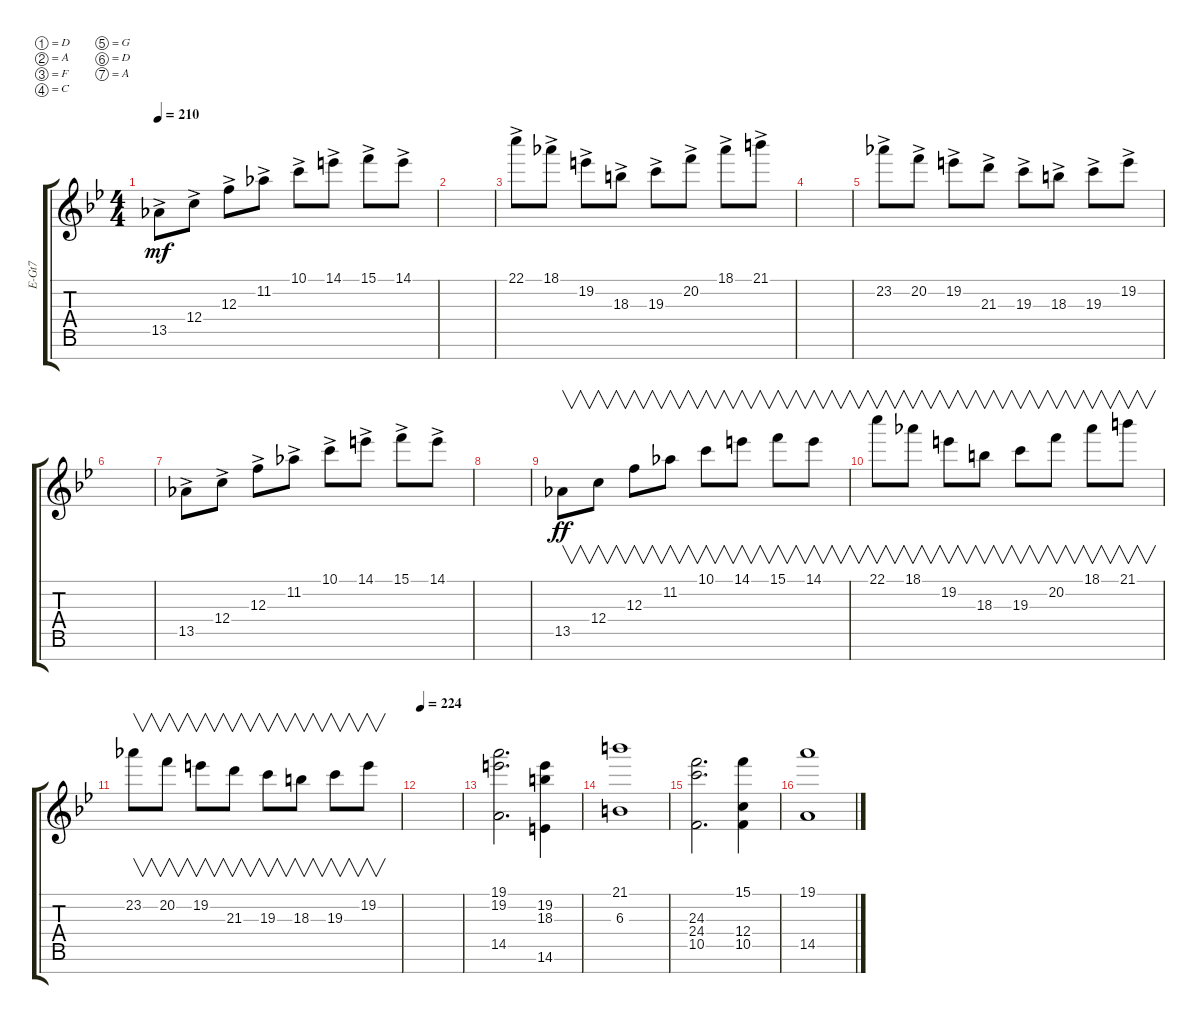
\defaultSystemsLayout 4
\bracketExtendMode groupsimilarinstruments
\otherSystemsTrackNameOrientation horizontal
\track ("synth" "E-Gt7") {instrument distortionguitar}
\staff {score tabs}
\tuning (D4 A3 F3 C3 G2 D2 A1)
\ts (4 4)
\tempo 210
\clef g2
\ks bb
13.5{ac acc b}.8{dy mf beam Down} 12.4{ac acc forcenatural}.8{beam Down} 12.3{ac acc forcenatural}.8{beam Down} 11.2{ac acc b}.8{beam Down} 10.1{ac acc forcenatural}.8{beam Down} 14.1{ac acc #}.8{beam Down} 15.1{ac acc forcenatural}.8{beam Down} 14.1{ac acc #}.8{beam Down} |
|
22.1{ac acc forcenatural}.8{beam Down} 18.1{ac acc b}.8{beam Down} 19.2{ac acc #}.8{beam Down} 18.3{ac acc #}.8{beam Down} 19.3{ac acc forcenatural}.8{beam Down} 20.2{ac acc forcenatural}.8{beam Down} 18.1{ac acc b}.8{beam Down} 21.1{ac acc #}.8{beam Down} |
|
23.2{ac acc b}.8{beam Down} 20.2{ac acc forcenatural}.8{beam Down beam split} 19.2{ac acc #}.8{beam Down} 21.3{ac acc forcenatural}.8{beam Down} 19.3{ac acc forcenatural}.8{beam Down} 18.3{ac acc #}.8{beam Down} 19.3{ac acc forcenatural}.8{beam Down} 19.2{ac acc #}.8{beam Down} |
|
13.5{ac acc b}.8{beam Down} 12.4{ac acc forcenatural}.8{beam Down} 12.3{ac acc forcenatural}.8{beam Down} 11.2{ac acc b}.8{beam Down} 10.1{ac acc forcenatural}.8{beam Down} 14.1{ac acc #}.8{beam Down} 15.1{ac acc forcenatural}.8{beam Down} 14.1{ac acc #}.8{beam Down} |
|
13.5{acc b}.8{v dy ff beam Down} 12.4{acc forcenatural}.8{v beam Down} 12.3{acc forcenatural}.8{v beam Down} 11.2{acc b}.8{v beam Down} 10.1{acc forcenatural}.8{v beam Down} 14.1{acc #}.8{v beam Down} 15.1{acc forcenatural}.8{v beam Down} 14.1{acc #}.8{v beam Down} |
22.1{acc forcenatural}.8{v beam Down} 18.1{acc b}.8{v beam Down} 19.2{acc #}.8{v beam Down} 18.3{acc #}.8{v beam Down} 19.3{acc forcenatural}.8{v beam Down} 20.2{acc forcenatural}.8{v beam Down} 18.1{acc b}.8{v beam Down} 21.1{acc #}.8{v beam Down} |
23.2{acc b}.8{v beam Down} 20.2{acc forcenatural}.8{v beam Down beam split} 19.2{acc #}.8{v beam Down} 21.3{acc forcenatural}.8{v beam Down} 19.3{acc forcenatural}.8{v beam Down} 18.3{acc #}.8{v beam Down} 19.3{acc forcenatural}.8{v beam Down} 19.2{acc #}.8{v beam Down} |
\tempo 224
|
(19.2{acc #} 19.1{acc forcenatural} 14.5{acc forcenatural}).2{d beam Down} (19.2{acc #} 18.3{acc #} 14.6{acc #}).4{beam Down} |
(6.3{acc #} 21.1{acc #}).1{beam Down} |
(10.5{acc forcenatural} 24.3{acc forcenatural} 24.4{acc forcenatural}).2{d beam Down} (10.5{acc forcenatural} 12.4{acc forcenatural} 15.1{acc forcenatural}).4{beam Down} |
(19.1{acc forcenatural} 14.5{acc forcenatural}).1{beam Down}
